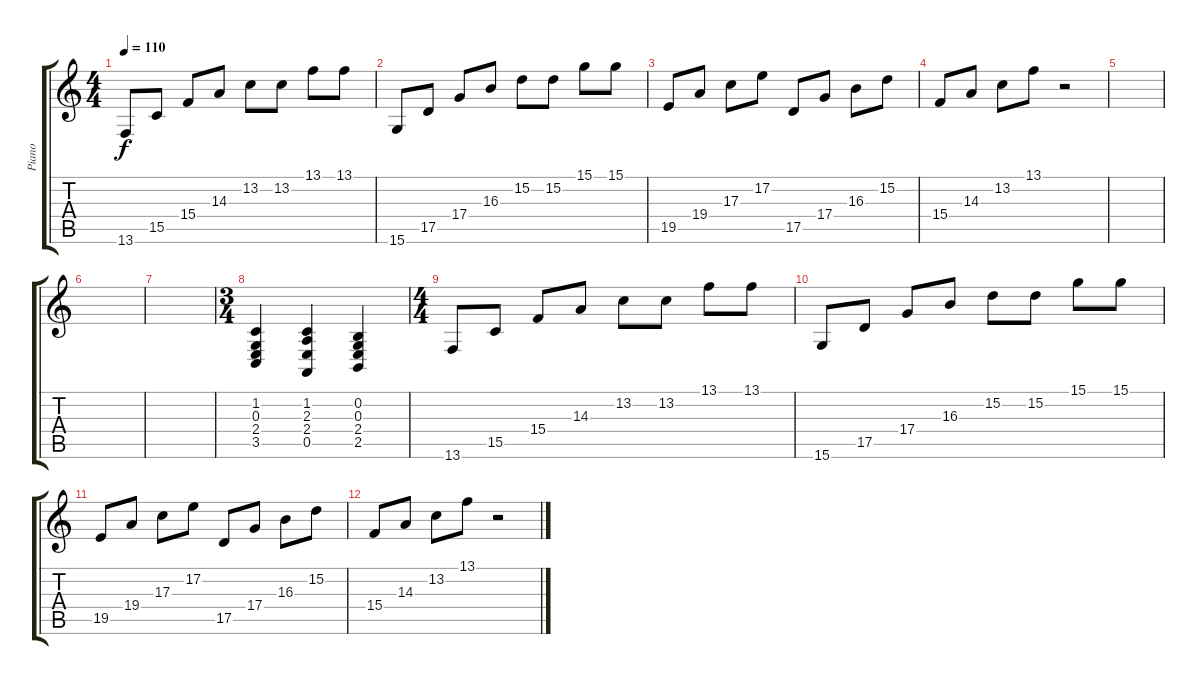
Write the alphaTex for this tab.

\track ("Piano" "Piano") {instrument electricpiano1}
\staff {score tabs}
\tuning (E4 B3 G3 D3 A2 E2) {hide}
\ts (4 4)
\tempo 110
\clef g2
\ks c
13.6.8{dy f} 15.5.8 15.4.8 14.3.8 13.2.8 13.2.8 13.1.8 13.1.8 |
15.6.8 17.5.8 17.4.8 16.3.8 15.2.8 15.2.8 15.1.8 15.1.8 |
19.5.8 19.4.8 17.3.8 17.2.8 17.5.8 17.4.8 16.3.8 15.2.8 |
15.4.8 14.3.8 13.2.8 13.1.8 r.2 |
|
|
|
\ts (3 4)
(1.2 0.3 2.4 3.5).4 (1.2 2.3 2.4 0.5).4 (0.2 0.3 2.4 2.5).4 |
\ts (4 4)
13.6.8 15.5.8 15.4.8 14.3.8 13.2.8 13.2.8 13.1.8 13.1.8 |
15.6.8 17.5.8 17.4.8 16.3.8 15.2.8 15.2.8 15.1.8 15.1.8 |
19.5.8 19.4.8 17.3.8 17.2.8 17.5.8 17.4.8 16.3.8 15.2.8 |
15.4.8 14.3.8 13.2.8 13.1.8 r.2
